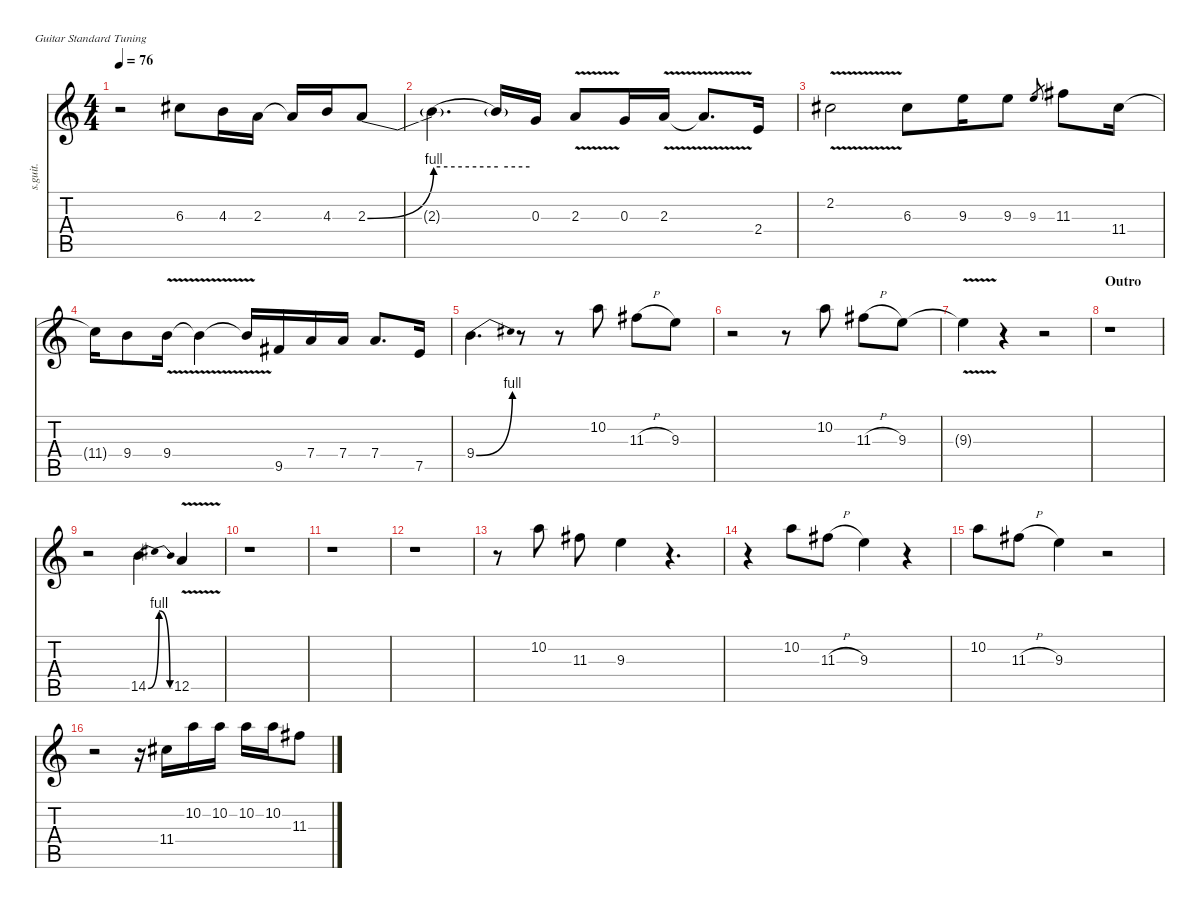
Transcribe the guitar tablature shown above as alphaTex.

\defaultSystemsLayout 4
\hideDynamics
\bracketExtendMode nobrackets
\track ("Voice" "s.guit.") {instrument acousticguitarsteel}
\staff {score tabs}
\tuning (E4 B3 G3 D3 A2 E2)
\ts (4 4)
\tempo 76
\clef g2
\ks c
r.2{dy ff} 6.3{acc #}.8 4.3.16 2.3.16 2.3{t}.16{dy f} 4.3.16{dy ff} 2.3{be (bend 0 0 60 4)}.8 |
2.3{be (hold 0 4 60 4) t}.4{d} 2.3{be (hold 0 4 60 4) t}.16 0.3.16 2.3{v}.8 0.3.16 2.3{v}.16 2.3{v t}.8{d} 2.4.16 |
2.2{v acc #}.2 6.3{acc #}.8 9.3.16 9.3.8 9.3.8{gr dy mf} 11.3{acc #}.8{dy ff} 11.4{acc #}.16 |
11.4{t acc #}.16 9.4.8 9.4{v}.16 9.4{v t}.4 9.4{v t}.16 9.5{acc #}.16 7.4.16 7.4.16 7.4.8{d} 7.5.16 |
9.4{be (bend 0 0 30 4)}.4{d} r.8 r.8 10.2.8 11.3{h acc #}.8 9.3.8 |
r.2 r.8 10.2.8 11.3{h acc #}.8 9.3.8 |
9.3{v t}.4 r.4 r.2 |
\section ("" "Outro")
r.1 |
r.2 14.5{be (bendrelease 0 0 15 4 30 4 45 0)}.4 12.5{v}.4 |
r.1 |
r.1 |
r.1 |
r.8 10.2.8 11.3{acc #}.8 9.3.4 r.4{d} |
r.4 10.2.8 11.3{h acc #}.8 9.3.4 r.4 |
10.2.8 11.3{h acc #}.8 9.3.4 r.2 |
r.2 r.16 11.4{acc #}.16 10.2.16 10.2.16 10.2.16 10.2.16 11.3{acc #}.8
